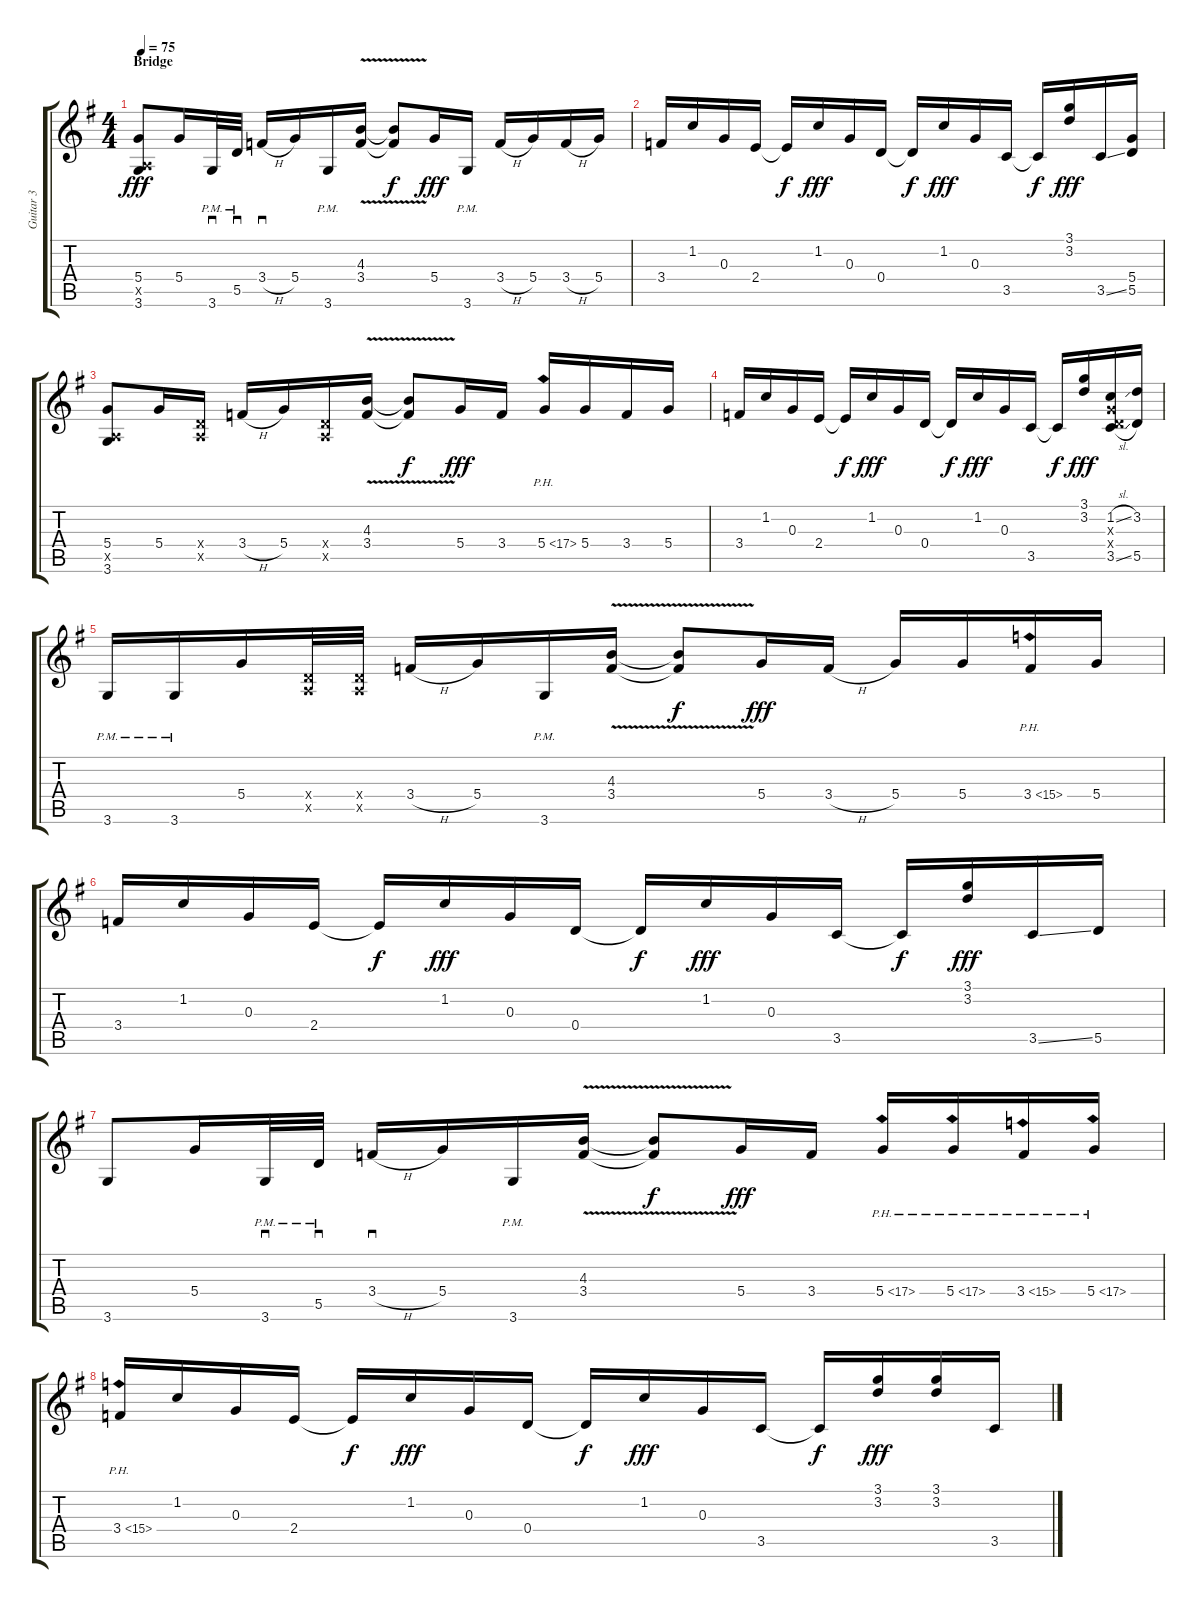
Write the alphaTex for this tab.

\track ("Guitar 3" "Guitar 3") {instrument distortionguitar}
\staff {score tabs}
\tuning (E4 B3 G3 D3 A2 E2) {hide}
\ts (4 4)
\section ("" "Bridge")
\tempo 75
\clef g2
\ks g
(5.4 0.5{x} 3.6).8{dy fff} 5.4.16 3.6{pm}.32{sd} 5.5{pm}.32{sd} 3.4{h}.16{sd} 5.4.16 3.6{pm}.16 (4.3{v} 3.4{v}).16 (4.3{t} 3.4{t}).8{dy f} 5.4.16{dy fff} 3.6{pm}.16 3.4{h}.16 5.4.16 3.4{h}.16 5.4.16 |
3.4.16 1.2.16 0.3.16 2.4.16 2.4{t}.16{dy f} 1.2.16{dy fff} 0.3.16 0.4.16 0.4{t}.16{dy f} 1.2.16{dy fff} 0.3.16 3.5.16 3.5{t}.16{dy f} (3.1 3.2).16{dy fff} 3.5{ss}.16 (5.4 5.5).16 |
(5.4 0.5{x} 3.6).8 5.4.16 (0.4{x} 0.5{x}).16 3.4{h}.16 5.4.16 (0.4{x} 0.5{x}).16 (4.3{v} 3.4{v}).16 (4.3{t} 3.4{t}).8{dy f} 5.4.16{dy fff} 3.4.16 5.4{ph 12}.16 5.4.16 3.4.16 5.4.16 |
3.4.16 1.2.16 0.3.16 2.4.16 2.4{t}.16{dy f} 1.2.16{dy fff} 0.3.16 0.4.16 0.4{t}.16{dy f} 1.2.16{dy fff} 0.3.16 3.5.16 3.5{t}.16{dy f} (3.1 3.2).16{dy fff} (1.2{sl} 0.3{x} 0.4{x} 3.5{sl}).16 (3.2 5.5).16 |
3.6{pm}.16 3.6{pm}.16 5.4.16 (0.4{x} 0.5{x}).32 (0.4{x} 0.5{x}).32 3.4{h}.16 5.4.16 3.6{pm}.16 (4.3{v} 3.4{v}).16 (4.3{t} 3.4{t}).8{dy f} 5.4.16{dy fff} 3.4{h}.16 5.4.16 5.4.16 3.4{ph 12}.16 5.4.16 |
3.4.16 1.2.16 0.3.16 2.4.16 2.4{t}.16{dy f} 1.2.16{dy fff} 0.3.16 0.4.16 0.4{t}.16{dy f} 1.2.16{dy fff} 0.3.16 3.5.16 3.5{t}.16{dy f} (3.1 3.2).16{dy fff} 3.5{ss}.16 5.5.16 |
3.6.8 5.4.16 3.6{pm}.32{sd} 5.5{pm}.32{sd} 3.4{h}.16{sd} 5.4.16 3.6{pm}.16 (4.3{v} 3.4{v}).16 (4.3{t} 3.4{t}).8{dy f} 5.4.16{dy fff} 3.4.16 5.4{ph 12}.16 5.4{ph 12}.16 3.4{ph 12}.16 5.4{ph 12}.16 |
3.4{ph 12}.16 1.2.16 0.3.16 2.4.16 2.4{t}.16{dy f} 1.2.16{dy fff} 0.3.16 0.4.16 0.4{t}.16{dy f} 1.2.16{dy fff} 0.3.16 3.5.16 3.5{t}.16{dy f} (3.1 3.2).16{dy fff} (3.1 3.2).16 3.5.16
